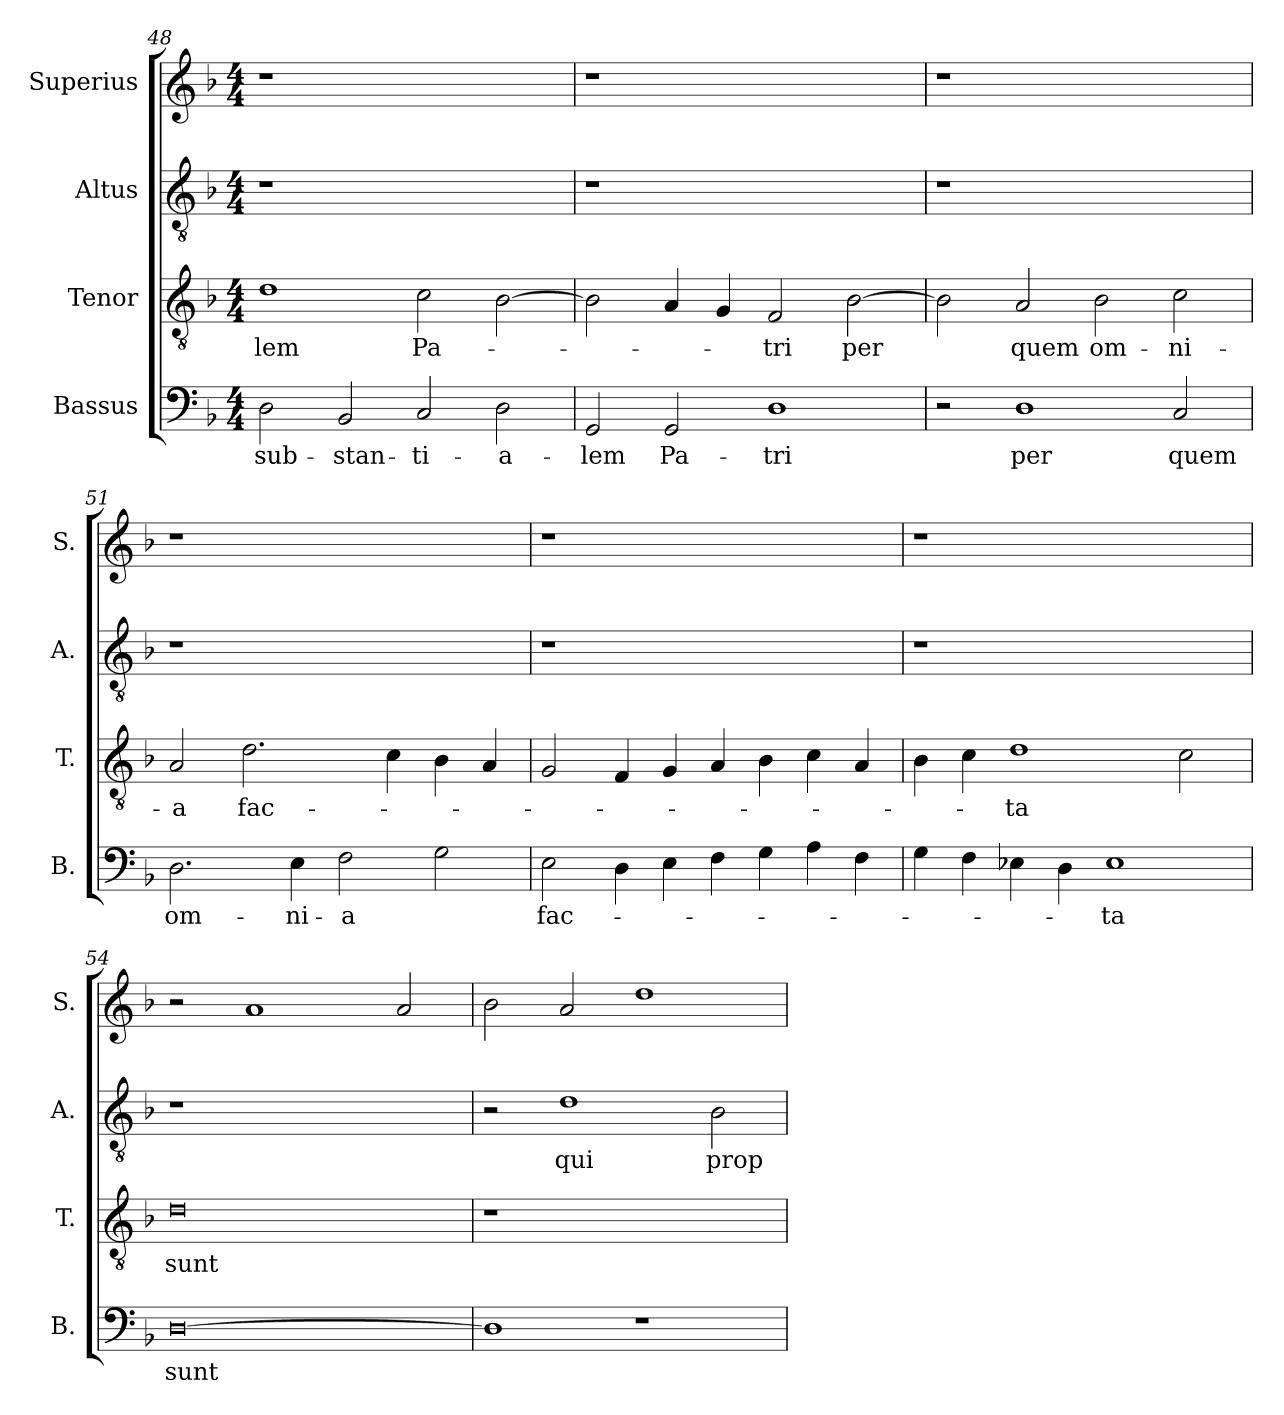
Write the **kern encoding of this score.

**kern	**text	**kern	**text	**kern	**text	**kern
*part4	*part4	*part3	*part3	*part2	*part2	*part1
*staff4	*staff4	*staff3	*staff3	*staff2	*staff2	*staff1
*I"Bassus	*	*I"Tenor	*	*I"Altus	*	*I"Superius
*I'B.	*	*I'T.	*	*I'A.	*	*I'S.
*clefF4	*	*clefGv2	*	*clefGv2	*	*clefG2
*	*	*ITrd7c12	*	*ITrd7c12	*	*
*k[b-]	*	*k[b-]	*	*k[b-]	*	*k[b-]
*F:	*	*F:	*	*F:	*	*F:
*M4/4	*	*M4/4	*	*M4/4	*	*M4/4
=48	=48	=48	=48	=48	=48	=48
!	!LO:LY:b:color=#000000	!	!	!	!	!
!	!	!	!LO:LY:b:color=#000000	!LO:N:vis=1	!	!LO:N:vis=1
2Di\	-sub-	1Di	-lem	1r	.	1r
!	!LO:LY:b:color=#000000	!	!	!	!	!
2BB-i/	-stan-	.	.	.	.	.
!	!LO:LY:b:color=#000000	!	!	!	!	!
!	!	!	!LO:LY:b:color=#000000	!	!	!
2Ci/	-ti-	2Ci\	Pa-	1ryy	.	1ryy
!	!LO:LY:b:color=#000000	!	!	!	!	!
2Di\	-a-	[>2BB-i\	.	.	.	.
=49	=49	=49	=49	=49	=49	=49
!	!LO:LY:b:color=#000000	!	!	!LO:N:vis=1	!	!LO:N:vis=1
2GGi/	-lem	2BB-i\]	.	1r	.	1r
!	!LO:LY:b:color=#000000	!	!	!	!	!
2GGi/	Pa-	4AAi/	.	.	.	.
.	.	4GGi/	.	.	.	.
!	!LO:LY:b:color=#000000	!	!	!	!	!
!	!	!	!LO:LY:b:color=#000000	!	!	!
1Di	-tri	2FFi/	-tri	1ryy	.	1ryy
!	!	!	!LO:LY:b:color=#000000	!	!	!
.	.	[>2BB-i\	per	.	.	.
!!LO:LB:g=z
=50	=50	=50	=50	=50	=50	=50
!	!	!	!	!LO:N:vis=1	!	!LO:N:vis=1
2r	.	2BB-i\]	.	1r	.	1r
!	!LO:LY:b:color=#000000	!	!	!	!	!
!	!	!	!LO:LY:b:color=#000000	!	!	!
1Di	per	2AAi/	quem	.	.	.
!	!	!	!LO:LY:b:color=#000000	!	!	!
.	.	2BB-i\	om-	1ryy	.	1ryy
!	!LO:LY:b:color=#000000	!	!	!	!	!
!	!	!	!LO:LY:b:color=#000000	!	!	!
2Ci/	quem	2Ci\	-ni-	.	.	.
=51	=51	=51	=51	=51	=51	=51
!	!LO:LY:b:color=#000000	!	!	!	!	!
!	!	!	!LO:LY:b:color=#000000	!LO:N:vis=1	!	!LO:N:vis=1
2.Di\	om-	2AAi/	-a	1r	.	1r
!	!	!	!LO:LY:b:color=#000000	!	!	!
.	.	2.Di\	fac-	.	.	.
!	!LO:LY:b:color=#000000	!	!	!	!	!
4Ei\	-ni-	.	.	.	.	.
!	!LO:LY:b:color=#000000	!	!	!	!	!
2Fi\	-a	.	.	1ryy	.	1ryy
.	.	4Ci\	.	.	.	.
2Gi\	.	4BB-i\	.	.	.	.
.	.	4AAi/	.	.	.	.
=52	=52	=52	=52	=52	=52	=52
!	!LO:LY:b:color=#000000	!	!	!LO:N:vis=1	!	!LO:N:vis=1
2Ei\	fac-	2GGi/	.	1r	.	1r
4Di\	.	4FFi/	.	.	.	.
4Ei\	.	4GGi/	.	.	.	.
4Fi\	.	4AAi/	.	1ryy	.	1ryy
4Gi\	.	4BB-i\	.	.	.	.
4Ai\	.	4Ci\	.	.	.	.
4Fi\	.	4AAi/	.	.	.	.
=53	=53	=53	=53	=53	=53	=53
!	!	!	!	!LO:N:vis=1	!	!LO:N:vis=1
4Gi\	.	4BB-i\	.	1r	.	1r
4Fi\	.	4Ci\	.	.	.	.
!	!	!	!LO:LY:b:color=#000000	!	!	!
4E-i\	.	1Di	-ta	.	.	.
4Di\	.	.	.	.	.	.
!	!LO:LY:b:color=#000000	!	!	!	!	!
1E-i	-ta	.	.	1ryy	.	1ryy
.	.	2Ci\	.	.	.	.
=54	=54	=54	=54	=54	=54	=54
!	!LO:LY:b:color=#000000	!	!	!	!	!
!	!	!	!LO:LY:b:color=#000000	!LO:N:vis=1	!	!
[>0Di	sunt	0Di	sunt	1r	.	2r
.	.	.	.	.	.	1ai
.	.	.	.	1ryy	.	.
.	.	.	.	.	.	2ai/
!!LO:LB:g=z
=55	=55	=55	=55	=55	=55	=55
!	!	!LO:N:vis=1	!	!	!	!
1Di]	.	1r	.	2r	.	2b-i\
!	!	!	!	!	!LO:LY:b:color=#000000	!
.	.	.	.	1Di	qui	2ai/
1r	.	1ryy	.	.	.	1ddi
!	!	!	!	!	!LO:LY:b:color=#000000	!
.	.	.	.	2BB-i\	prop-	.
=	=	=	=	=	=	=
*-	*-	*-	*-	*-	*-	*-
